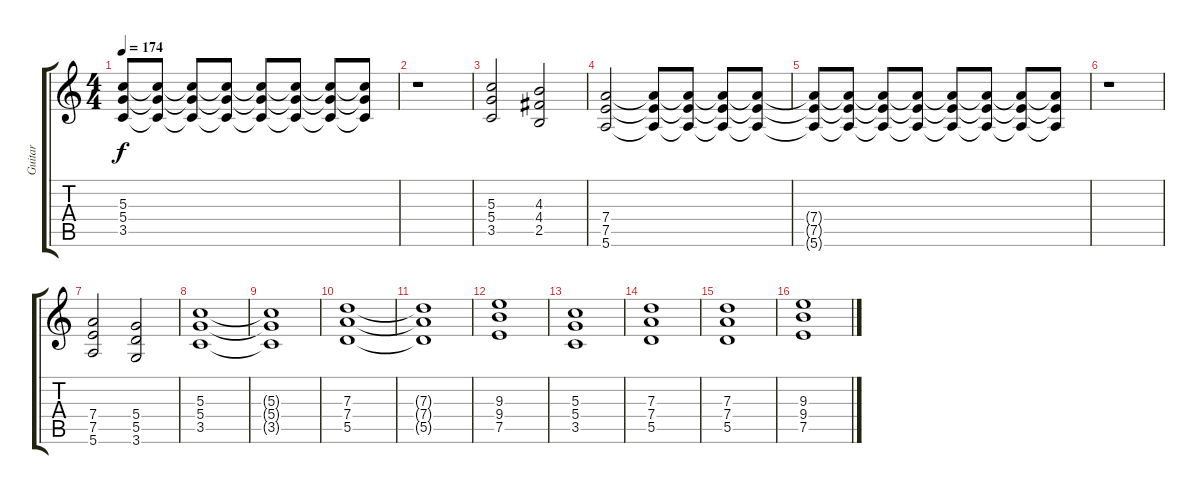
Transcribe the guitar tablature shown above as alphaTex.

\track ("Guitar" "Guitar") {instrument overdrivenguitar}
\staff {score tabs}
\tuning (E4 B3 G3 D3 A2 E2) {hide}
\ts (4 4)
\tempo 174
\clef g2
\ks c
(5.3{t} 5.4{t} 3.5{t}).8{dy f volume 8} (5.3{t} 5.4{t} 3.5{t}).8{volume 7} (5.3{t} 5.4{t} 3.5{t}).8{volume 6} (5.3{t} 5.4{t} 3.5{t}).8{volume 5} (5.3{t} 5.4{t} 3.5{t}).8{volume 4} (5.3{t} 5.4{t} 3.5{t}).8{volume 3} (5.3{t} 5.4{t} 3.5{t}).8{volume 2} (5.3{t} 5.4{t} 3.5{t}).8{volume 1} |
r.1 |
(5.3 5.4 3.5).2{volume 13} (4.3 4.4 2.5).2 |
(7.4 7.5 5.6).2 (7.4{t} 7.5{t} 5.6{t}).8{volume 12} (7.4{t} 7.5{t} 5.6{t}).8{volume 11} (7.4{t} 7.5{t} 5.6{t}).8{volume 10} (7.4{t} 7.5{t} 5.6{t}).8{volume 9} |
(7.4{t} 7.5{t} 5.6{t}).8{volume 8} (7.4{t} 7.5{t} 5.6{t}).8{volume 7} (7.4{t} 7.5{t} 5.6{t}).8{volume 6} (7.4{t} 7.5{t} 5.6{t}).8{volume 5} (7.4{t} 7.5{t} 5.6{t}).8{volume 4} (7.4{t} 7.5{t} 5.6{t}).8{volume 3} (7.4{t} 7.5{t} 5.6{t}).8{volume 2} (7.4{t} 7.5{t} 5.6{t}).8{volume 1} |
r.1 |
(7.4 7.5 5.6).2{volume 13} (5.4 5.5 3.6).2 |
(5.3 5.4 3.5).1 |
(5.3{t} 5.4{t} 3.5{t}).1 |
(7.3 7.4 5.5).1 |
(7.3{t} 7.4{t} 5.5{t}).1 |
(9.3 9.4 7.5).1 |
(5.3 5.4 3.5).1 |
(7.3 7.4 5.5).1 |
(7.3 7.4 5.5).1 |
(9.3 9.4 7.5).1
